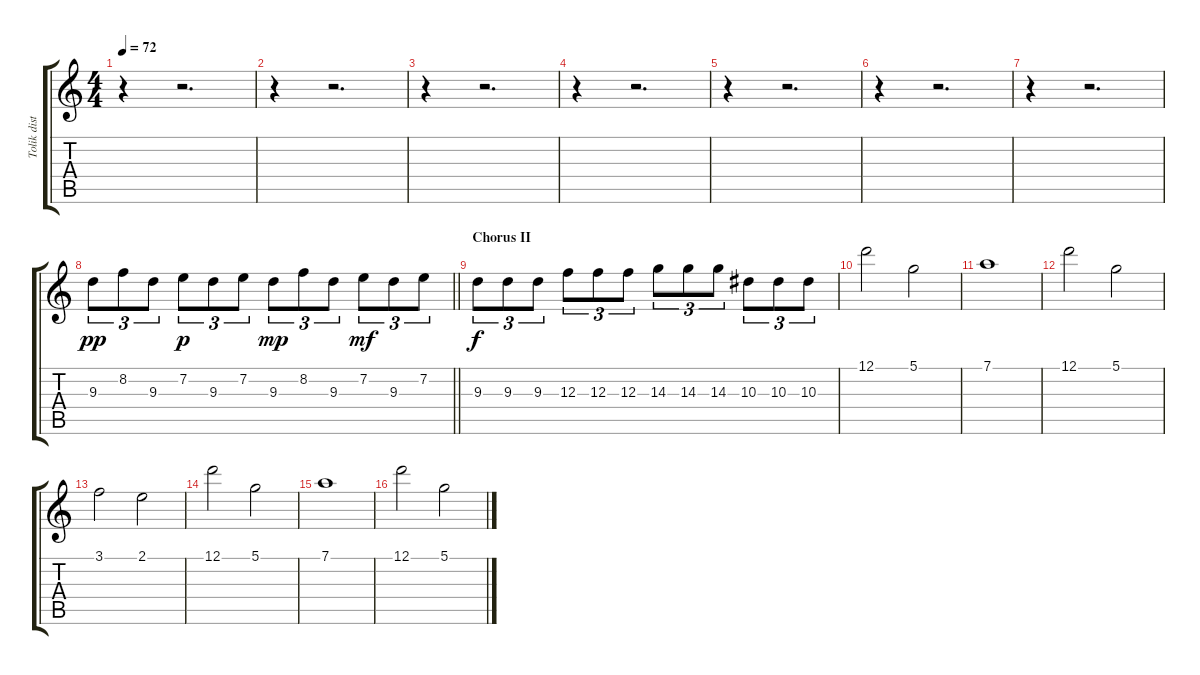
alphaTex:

\track ("Tolik dist" "Tolik dist") {instrument distortionguitar}
\staff {score tabs}
\tuning (D4 A3 F3 C3 G2 C2) {hide}
\ts (4 4)
\tempo 72
\clef g2
\ks c
r.4{dy f} r.2{d} |
r.4 r.2{d} |
r.4 r.2{d} |
r.4 r.2{d} |
r.4 r.2{d} |
r.4 r.2{d} |
r.4 r.2{d} |
\barLineRight lightlight
9.3.8{tu (3 2) dy pp} 8.2.8{tu (3 2)} 9.3.8{tu (3 2)} 7.2.8{tu (3 2) dy p} 9.3.8{tu (3 2)} 7.2.8{tu (3 2)} 9.3.8{tu (3 2) dy mp} 8.2.8{tu (3 2)} 9.3.8{tu (3 2)} 7.2.8{tu (3 2) dy mf} 9.3.8{tu (3 2)} 7.2.8{tu (3 2)} |
\section ("" "Chorus II")
9.3.8{tu (3 2) dy f} 9.3.8{tu (3 2)} 9.3.8{tu (3 2)} 12.3.8{tu (3 2)} 12.3.8{tu (3 2)} 12.3.8{tu (3 2)} 14.3.8{tu (3 2)} 14.3.8{tu (3 2)} 14.3.8{tu (3 2)} 10.3.8{tu (3 2)} 10.3.8{tu (3 2)} 10.3.8{tu (3 2)} |
12.1.2 5.1.2 |
7.1.1 |
12.1.2 5.1.2 |
3.1.2 2.1.2 |
12.1.2 5.1.2 |
7.1.1 |
12.1.2 5.1.2
